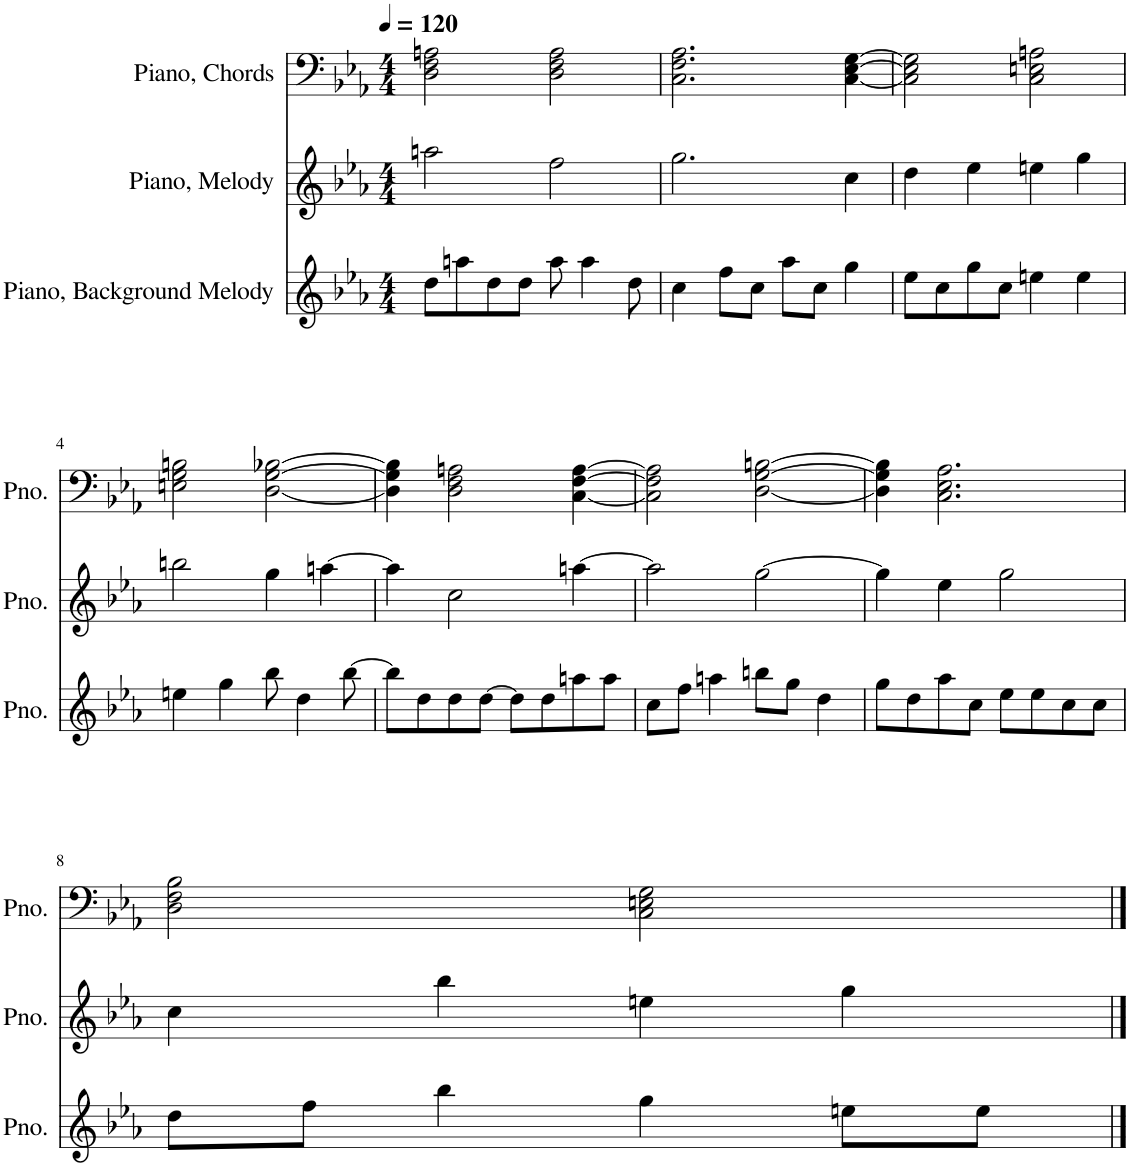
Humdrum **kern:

**kern	**kern	**kern
*part3	*part2	*part1
*staff3	*staff2	*staff1
*I"Piano, Background Melody	*I"Piano, Melody	*I"Piano, Chords
*I'Pno.	*I'Pno.	*I'Pno.
*clefG2	*clefG2	*clefF4
*Trd4c7	*	*
*k[b-e-a-]	*k[b-e-a-]	*k[b-e-a-]
*M4/4	*M4/4	*M4/4
*MM120	*MM120	*MM120
=1	=1	=1
8dd\L	2aan\	2D\ 2F\ 2An\
8aan\	.	.
8dd\	.	.
8dd\J	.	.
8aa\	2ff\	2D\ 2F\ 2A\
4aa\	.	.
8dd\	.	.
=2	=2	=2
4cc\	2.gg\	2.C\ 2.F\ 2.A-\
8ff\L	.	.
8cc\J	.	.
8aa-\L	.	.
8cc\J	.	.
4gg\	4cc\	[4C\ [4E-\ [4G\
=3	=3	=3
8ee-\L	4dd\	2C\] 2E-\] 2G\]
8cc\	.	.
8gg\	4ee-\	.
8cc\J	.	.
4een\	4een\	2C\ 2En\ 2An\
4ee\	4gg\	.
!!LO:LB:g=z
=4	=4	=4
4een\	2bbn\	2En\ 2G\ 2Bn\
4gg\	.	.
8bb-\	4gg\	[2D\ [2G\ [2B-X\
4dd\	.	.
.	[4aan\	.
[8bb-\	.	.
=5	=5	=5
8bb-\L]	4aa\]	4D\] 4G\] 4B-\]
8dd\	.	.
8dd\	2cc\	2D\ 2F\ 2An\
[8dd\J	.	.
8dd\L]	.	.
8dd\	.	.
8aan\	[4aan\	[4C\ [4F\ [4A\
8aa\J	.	.
=6	=6	=6
8cc\L	2aa\]	2C\] 2F\] 2A\]
8ff\J	.	.
4aan\	.	.
8bbn\L	[2gg\	[2D\ [2G\ [2Bn\
8gg\J	.	.
4dd\	.	.
=7	=7	=7
8gg\L	4gg\]	4D\] 4G\] 4B\]
8dd\	.	.
8aa-\	4ee-\	2.C\ 2.E-\ 2.A-\
8cc\J	.	.
8ee-\L	2gg\	.
8ee-\	.	.
8cc\	.	.
8cc\J	.	.
!!LO:LB:g=z
=8	=8	=8
8dd\L	4cc\	2D\ 2F\ 2B-\
8ff\J	.	.
4bb-\	4bb-\	.
4gg\	4een\	2C\ 2En\ 2G\
8een\L	4gg\	.
8ee\J	.	.
==	==	==
*-	*-	*-
